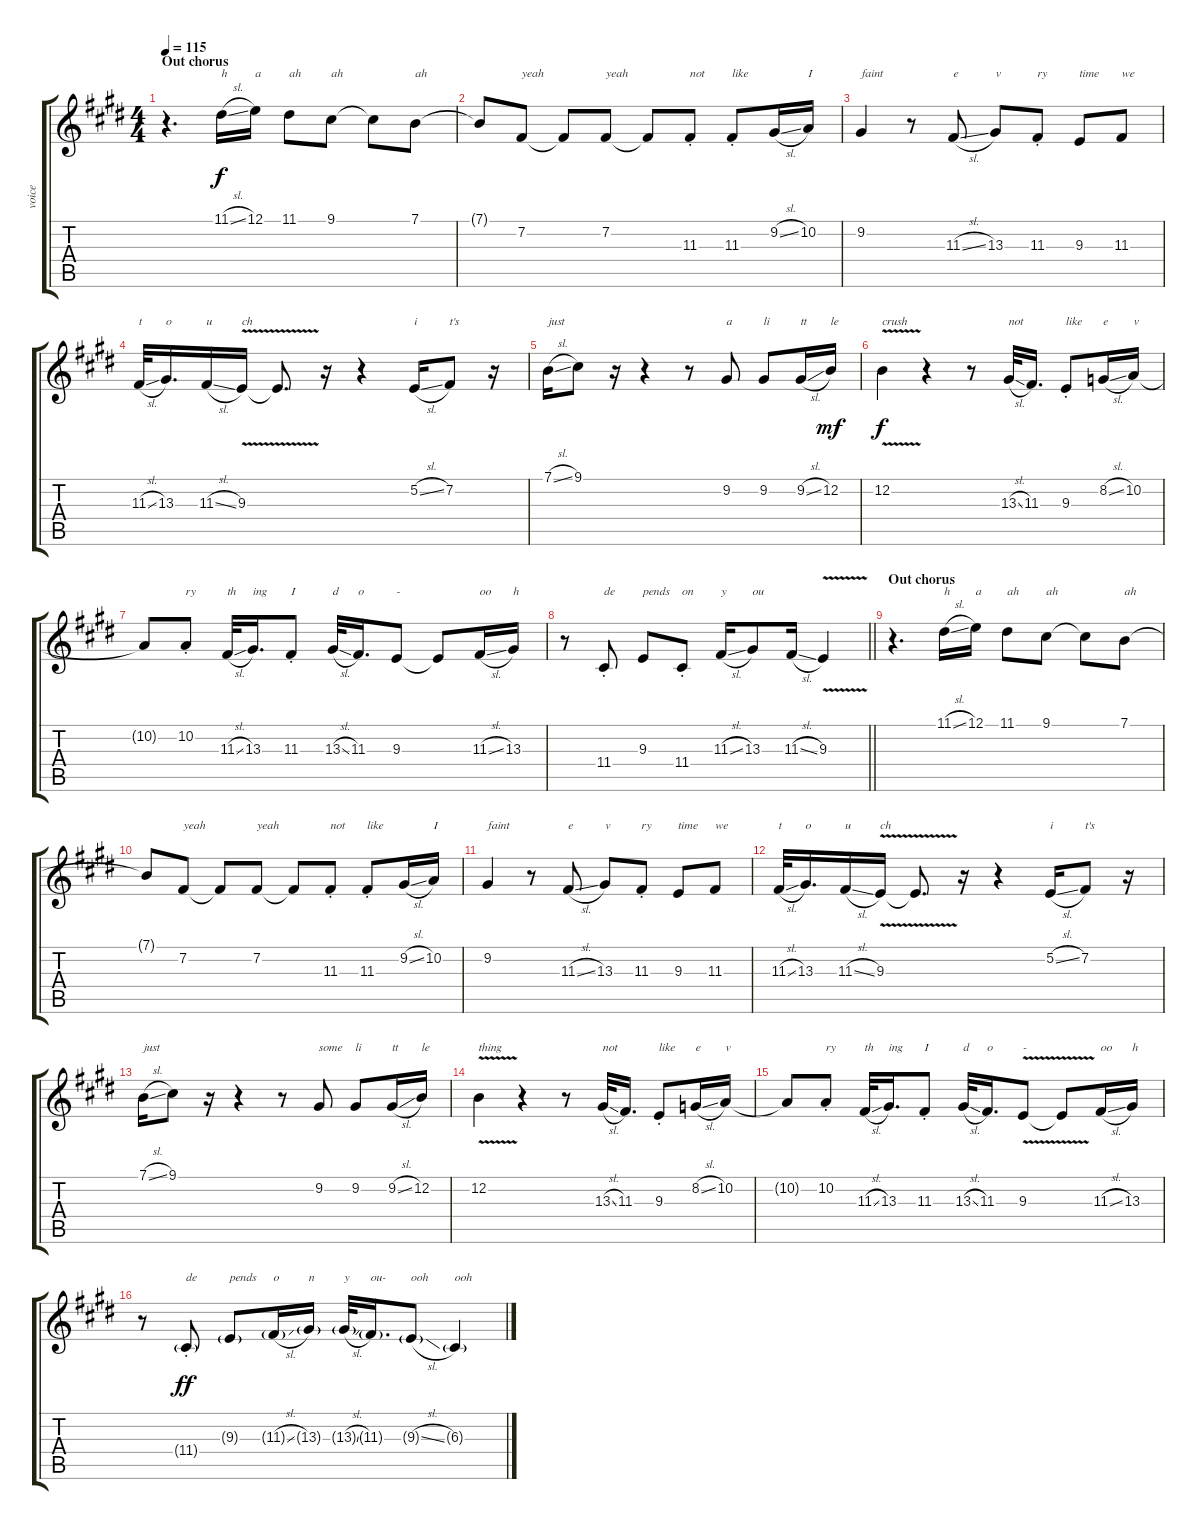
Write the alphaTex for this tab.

\track ("voice" "voice") {instrument lead1square}
\staff {score tabs}
\tuning (E4 B3 G3 D3 A2 E2) {hide}
\ts (4 4)
\section ("" "Out chorus")
\tempo 115
\clef g2
\ks c#minor
r.4{d dy f} 11.1{sl}.16{txt "h"} 12.1.16{txt "a"} 11.1.8{txt "ah"} 9.1.8{txt "ah"} 9.1{t}.8 7.1.8{txt "ah"} |
7.1{t}.8 7.2.8{txt "yeah"} 7.2{t}.8 7.2.8{txt "yeah"} 7.2{t}.8 11.3{st}.8{txt "not"} 11.3{st}.8{txt "like"} 9.2{sl}.16 10.2.16{txt "I"} |
9.2.4{txt "faint"} r.8 11.3{sl}.8{txt "e"} 13.3.8{txt "v"} 11.3{st}.8{txt "ry"} 9.3.8{txt "time"} 11.3.8{txt "we"} |
11.3{sl}.32{txt "t"} 13.3.16{d txt "o"} 11.3{sl}.16{txt "u"} 9.3{v}.16{txt "ch"} 9.3{v t}.8{d} r.16 r.4 5.2{sl}.16{txt "i"} 7.2.8{txt "t's"} r.16 |
7.1{sl}.16{txt "just"} 9.1.8 r.16 r.4 r.8 9.2.8{txt "a"} 9.2.8{txt "li"} 9.2{sl}.16{txt "tt"} 12.2.16{txt "le" dy mf} |
12.2{v}.4{txt "crush" dy f} r.4 r.8 13.3{sl}.32{txt "not"} 11.3.16{d} 9.3{st}.8{txt "like"} 8.2{sl}.16{txt "e"} 10.2.16{txt "v"} |
10.2{t}.8 10.2{st}.8{txt "ry"} 11.3{sl}.32{txt "th"} 13.3.16{d txt "ing"} 11.3{st}.8{txt "I"} 13.3{sl}.32{txt "d"} 11.3.16{d txt "o"} 9.3.8{txt "-"} 9.3{t}.8 11.3{sl}.16{txt "oo"} 13.3.16{txt "h"} |
\barLineRight lightlight
r.8 11.4{st}.8{txt "de"} 9.3.8{txt "pends"} 11.4{st}.8{txt "on"} 11.3{sl}.16{txt "y"} 13.3.8{txt "ou"} 11.3{sl}.16 9.3{v}.4 |
\section ("" "Out chorus")
r.4{d} 11.1{sl}.16{txt "h"} 12.1.16{txt "a"} 11.1.8{txt "ah"} 9.1.8{txt "ah"} 9.1{t}.8 7.1.8{txt "ah"} |
7.1{t}.8 7.2.8{txt "yeah"} 7.2{t}.8 7.2.8{txt "yeah"} 7.2{t}.8 11.3{st}.8{txt "not"} 11.3{st}.8{txt "like"} 9.2{sl}.16 10.2.16{txt "I"} |
9.2.4{txt "faint"} r.8 11.3{sl}.8{txt "e"} 13.3.8{txt "v"} 11.3{st}.8{txt "ry"} 9.3.8{txt "time"} 11.3.8{txt "we"} |
11.3{sl}.32{txt "t"} 13.3.16{d txt "o"} 11.3{sl}.16{txt "u"} 9.3{v}.16{txt "ch"} 9.3{v t}.8{d} r.16 r.4 5.2{sl}.16{txt "i"} 7.2.8{txt "t's"} r.16 |
7.1{sl}.16{txt "just"} 9.1.8 r.16 r.4 r.8 9.2.8{txt "some"} 9.2.8{txt "li"} 9.2{sl}.16{txt "tt"} 12.2.16{txt "le"} |
12.2{v}.4{txt "thing"} r.4 r.8 13.3{sl}.32{txt "not"} 11.3.16{d} 9.3{st}.8{txt "like"} 8.2{sl}.16{txt "e"} 10.2.16{txt "v"} |
10.2{t}.8 10.2{st}.8{txt "ry"} 11.3{sl}.32{txt "th"} 13.3.16{d txt "ing"} 11.3{st}.8{txt "I"} 13.3{sl}.32{txt "d"} 11.3.16{d txt "o"} 9.3{v}.8{txt "-"} 9.3{t}.8 11.3{sl}.16{txt "oo"} 13.3.16{txt "h"} |
r.8 11.4{g st}.8{txt "de" dy ff} 9.3{g}.8{txt "pends"} 11.3{sl g}.16{txt "o"} 13.3{g}.16{txt "n"} 13.3{sl g}.32{txt "y"} 11.3{g}.16{d txt "ou-"} 9.3{sl g}.8{txt "ooh"} 6.3{g}.4{txt "ooh"}
